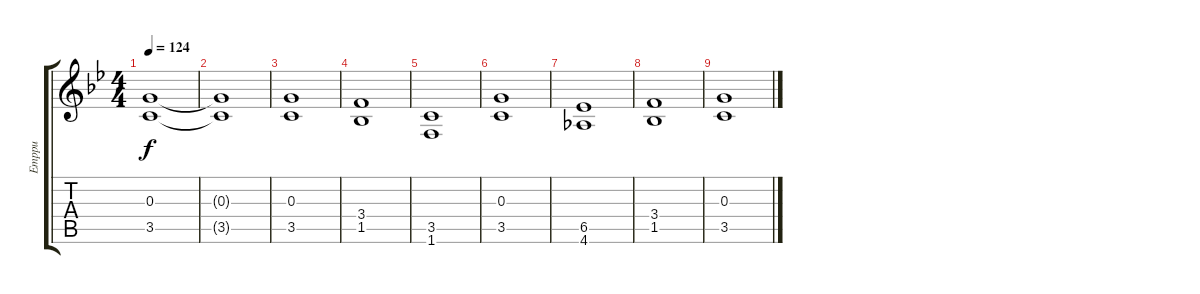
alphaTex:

\track ("Emppu" "Emppu") {instrument distortionguitar}
\staff {score tabs}
\tuning (E4 B3 G3 D3 A2 E2) {hide}
\ts (4 4)
\tempo 124
\clef g2
\ks bb
(0.3 3.5).1{dy f} |
(0.3{t} 3.5{t}).1 |
(0.3 3.5).1 |
(3.4 1.5).1 |
(3.5 1.6).1 |
(0.3 3.5).1 |
(6.5 4.6).1 |
(3.4 1.5).1 |
(0.3 3.5).1
